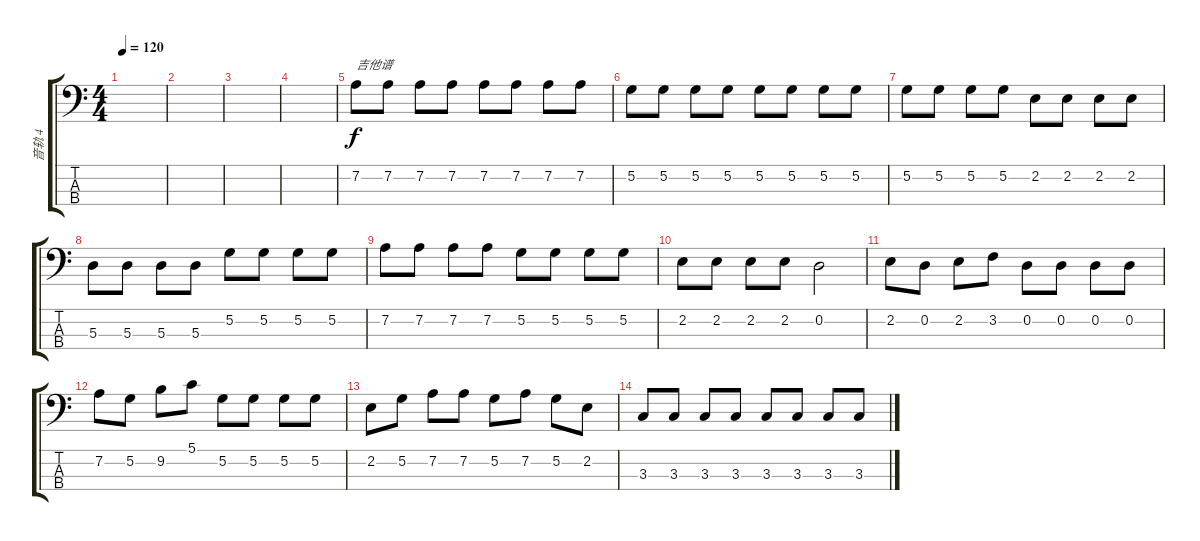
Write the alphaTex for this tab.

\track ("音轨 4" "音轨 4") {instrument fretlessbass}
\staff {score tabs}
\tuning (G2 D2 A1 E1) {hide}
\ts (4 4)
\tempo 120
\clef f4
\ks c
|
|
|
|
7.2.8{txt "吉他谱"} 7.2.8 7.2.8 7.2.8 7.2.8 7.2.8 7.2.8 7.2.8 |
5.2.8 5.2.8 5.2.8 5.2.8 5.2.8 5.2.8 5.2.8 5.2.8 |
5.2.8 5.2.8 5.2.8 5.2.8 2.2.8 2.2.8 2.2.8 2.2.8 |
5.3.8 5.3.8 5.3.8 5.3.8 5.2.8 5.2.8 5.2.8 5.2.8 |
7.2.8 7.2.8 7.2.8 7.2.8 5.2.8 5.2.8 5.2.8 5.2.8 |
2.2.8 2.2.8 2.2.8 2.2.8 0.2.2 |
2.2.8 0.2.8 2.2.8 3.2.8 0.2.8 0.2.8 0.2.8 0.2.8 |
7.2.8 5.2.8 9.2.8 5.1.8 5.2.8 5.2.8 5.2.8 5.2.8 |
2.2.8 5.2.8 7.2.8 7.2.8 5.2.8 7.2.8 5.2.8 2.2.8 |
3.3.8 3.3.8 3.3.8 3.3.8 3.3.8 3.3.8 3.3.8 3.3.8
